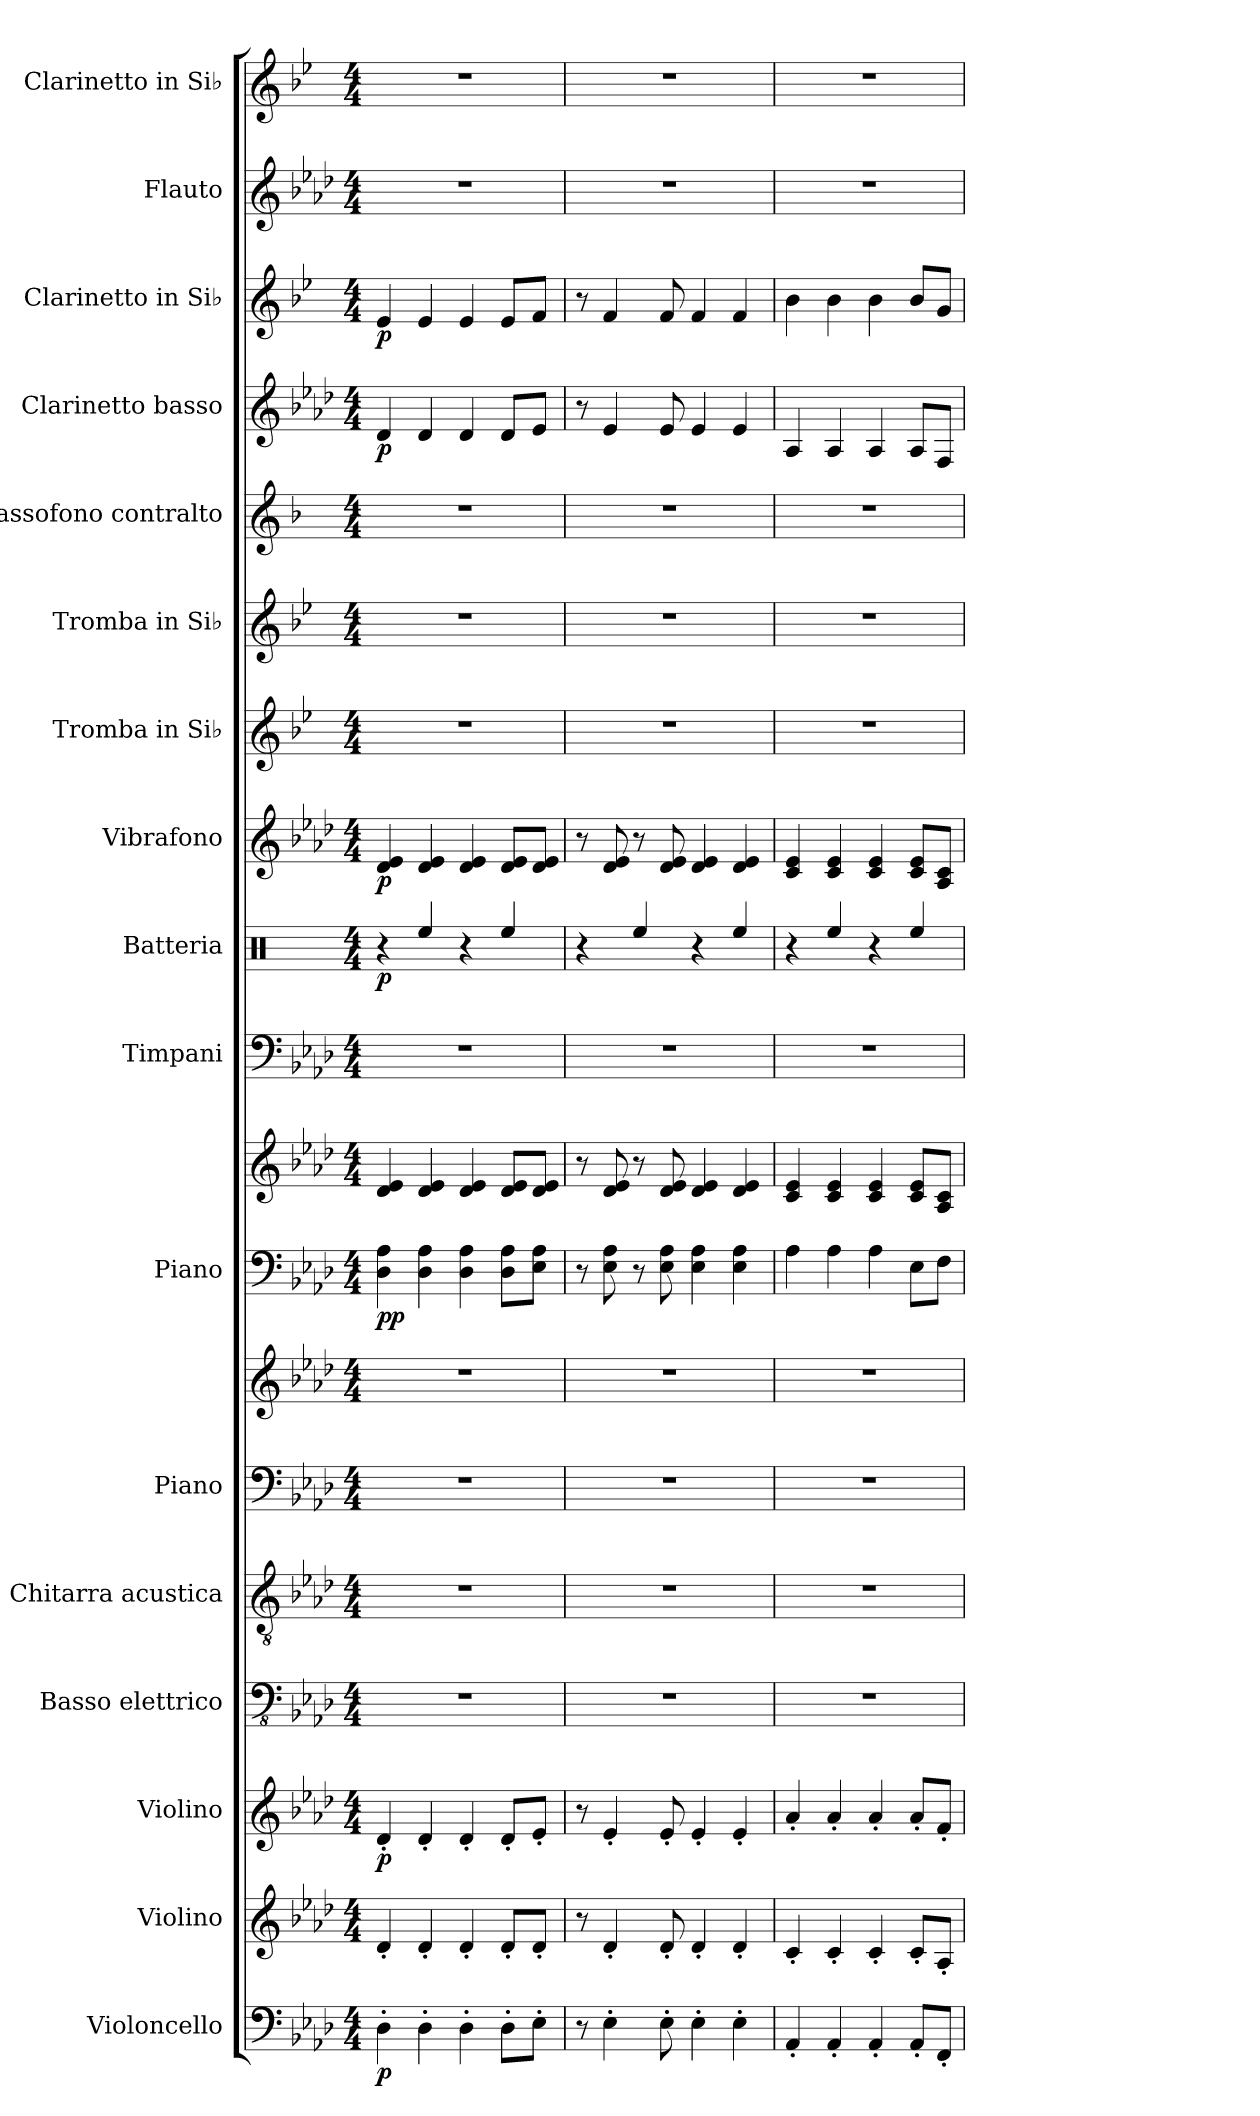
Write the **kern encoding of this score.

**kern	**dynam	**kern	**kern	**dynam	**kern	**kern	**kern	**kern	**kern	**kern	**dynam	**kern	**kern	**dynam	**kern	**dynam	**kern	**kern	**kern	**kern	**dynam	**kern	**dynam	**kern	**kern
*part17	*part17	*part16	*part15	*part15	*part14	*part13	*part12	*part12	*part11	*part11	*part11	*part10	*part9	*part9	*part8	*part8	*part7	*part6	*part5	*part4	*part4	*part3	*part3	*part2	*part1
*staff19	*staff19	*staff18	*staff17	*staff17	*staff16	*staff15	*staff14	*staff13	*staff12	*staff11	*staff11/12	*staff10	*staff9	*staff9	*staff8	*staff8	*staff7	*staff6	*staff5	*staff4	*staff4	*staff3	*staff3	*staff2	*staff1
*I"Violoncello	*	*I"Violino	*I"Violino	*	*I"Basso elettrico	*I"Chitarra acustica	*I"Piano	*	*I"Piano	*	*	*I"Timpani	*I"Batteria	*	*I"Vibrafono	*	*I"Tromba in Si♭	*I"Tromba in Si♭	*I"Sassofono contralto	*I"Clarinetto basso	*	*I"Clarinetto in Si♭	*	*I"Flauto	*I"Clarinetto in Si♭
*I'Vc.	*	*I'Vln.	*I'Vln.	*	*I'B. el.	*	*	*	*	*	*	*I'Timp.	*I'Batt.	*	*I'Vib.	*	*I'Tr. Si♭	*I'Tr. Si♭	*	*I'Cl. b.	*	*I'Cl. Si♭	*	*I'Fl.	*I'Cl. Si♭
*clefF4	*	*clefG2	*clefG2	*	*clefFv4	*clefGv2	*clefF4	*clefG2	*clefF4	*clefG2	*	*clefF4	*clefX	*	*clefG2	*	*clefG2	*clefG2	*clefG2	*clefG2	*	*clefG2	*	*clefG2	*clefG2
*	*	*	*	*	*	*	*	*	*	*	*	*	*	*	*	*	*ITrd1c2	*ITrd1c2	*ITrd5c9	*ITrd8c14	*	*ITrd1c2	*	*	*ITrd1c2
*k[b-e-a-d-]	*	*k[b-e-a-d-]	*k[b-e-a-d-]	*	*k[b-e-a-d-]	*k[b-e-a-d-]	*k[b-e-a-d-]	*k[b-e-a-d-]	*k[b-e-a-d-]	*k[b-e-a-d-]	*	*k[b-e-a-d-]	*k[]	*	*k[b-e-a-d-]	*	*k[b-e-a-d-]	*k[b-e-a-d-]	*k[b-e-a-d-]	*k[b-e-a-d-]	*	*k[b-e-a-d-]	*	*k[b-e-a-d-]	*k[b-e-a-d-]
*M4/4	*	*M4/4	*M4/4	*	*M4/4	*M4/4	*M4/4	*M4/4	*M4/4	*M4/4	*	*M4/4	*M4/4	*	*M4/4	*	*M4/4	*M4/4	*M4/4	*M4/4	*	*M4/4	*	*M4/4	*M4/4
*MM140	*	*MM140	*MM140	*	*MM140	*MM140	*MM140	*MM140	*MM140	*MM140	*	*MM140	*MM140	*	*MM140	*	*MM140	*MM140	*MM140	*MM140	*	*MM140	*	*MM140	*MM140
=1	=1	=1	=1	=1	=1	=1	=1	=1	=1	=1	=1	=1	=1	=1	=1	=1	=1	=1	=1	=1	=1	=1	=1	=1	=1
!	!LO:DY:b	!	!	!LO:DY:b	!	!	!	!	!	!	!LO:DY:b=2	!	!	!	!	!	!	!	!	!	!	!	!	!	!
!	!	!	!	!	!	!	!	!	!	!	!LO:DY:n=1:b	!	!	!LO:DY:b	!	!LO:DY:b	!	!	!	!	!LO:DY:b	!	!LO:DY:b	!	!
4D-'\	p	4d-'/	4d-'/	p	1r	1r	1r	1r	4D-\ 4A-\	4d-/ 4e-/	p p	1r	4r	p	4d-/ 4e-/	p	1r	1r	1r	4D-/	p	4d-/	p	1r	1r
4D-'\	.	4d-'/	4d-'/	.	.	.	.	.	4D-\ 4A-\	4d-/ 4e-/	.	.	4Ree/	.	4d-/ 4e-/	.	.	.	.	4D-/	.	4d-/	.	.	.
4D-'\	.	4d-'/	4d-'/	.	.	.	.	.	4D-\ 4A-\	4d-/ 4e-/	.	.	4r	.	4d-/ 4e-/	.	.	.	.	4D-/	.	4d-/	.	.	.
8D-'\L	.	8d-'/L	8d-'/L	.	.	.	.	.	8D-\ 8A-\L	8d-/ 8e-/L	.	.	4Ree/	.	8d-/ 8e-/L	.	.	.	.	8D-/L	.	8d-/L	.	.	.
8E-'\J	.	8d-'/J	8e-'/J	.	.	.	.	.	8E-\ 8A-\J	8d-/ 8e-/J	.	.	.	.	8d-/ 8e-/J	.	.	.	.	8E-/J	.	8e-/J	.	.	.
=2	=2	=2	=2	=2	=2	=2	=2	=2	=2	=2	=2	=2	=2	=2	=2	=2	=2	=2	=2	=2	=2	=2	=2	=2	=2
8r	.	8r	8r	.	1r	1r	1r	1r	8r	8r	.	1r	4r	.	8r	.	1r	1r	1r	8r	.	8r	.	1r	1r
4E-'\	.	4d-'/	4e-'/	.	.	.	.	.	8E-\ 8A-\	8d-/ 8e-/	.	.	.	.	8d-/ 8e-/	.	.	.	.	4E-/	.	4e-/	.	.	.
.	.	.	.	.	.	.	.	.	8r	8r	.	.	4Ree/	.	8r	.	.	.	.	.	.	.	.	.	.
8E-'\	.	8d-'/	8e-'/	.	.	.	.	.	8E-\ 8A-\	8d-/ 8e-/	.	.	.	.	8d-/ 8e-/	.	.	.	.	8E-/	.	8e-/	.	.	.
4E-'\	.	4d-'/	4e-'/	.	.	.	.	.	4E-\ 4A-\	4d-/ 4e-/	.	.	4r	.	4d-/ 4e-/	.	.	.	.	4E-/	.	4e-/	.	.	.
4E-'\	.	4d-'/	4e-'/	.	.	.	.	.	4E-\ 4A-\	4d-/ 4e-/	.	.	4Ree/	.	4d-/ 4e-/	.	.	.	.	4E-/	.	4e-/	.	.	.
=3	=3	=3	=3	=3	=3	=3	=3	=3	=3	=3	=3	=3	=3	=3	=3	=3	=3	=3	=3	=3	=3	=3	=3	=3	=3
4AA-'/	.	4c'/	4a-'/	.	1r	1r	1r	1r	4A-\	4c/ 4e-/	.	1r	4r	.	4c/ 4e-/	.	1r	1r	1r	4AA-/	.	4a-\	.	1r	1r
4AA-'/	.	4c'/	4a-'/	.	.	.	.	.	4A-\	4c/ 4e-/	.	.	4Ree/	.	4c/ 4e-/	.	.	.	.	4AA-/	.	4a-\	.	.	.
4AA-'/	.	4c'/	4a-'/	.	.	.	.	.	4A-\	4c/ 4e-/	.	.	4r	.	4c/ 4e-/	.	.	.	.	4AA-/	.	4a-\	.	.	.
8AA-'/L	.	8c'/L	8a-'/L	.	.	.	.	.	8E-\L	8c/ 8e-/L	.	.	4Ree/	.	8c/ 8e-/L	.	.	.	.	8AA-/L	.	8a-/L	.	.	.
8FF'/J	.	8A-'/J	8f'/J	.	.	.	.	.	8F\J	8A-/ 8c/J	.	.	.	.	8A-/ 8c/J	.	.	.	.	8FF/J	.	8f/J	.	.	.
=	=	=	=	=	=	=	=	=	=	=	=	=	=	=	=	=	=	=	=	=	=	=	=	=	=
*-	*-	*-	*-	*-	*-	*-	*-	*-	*-	*-	*-	*-	*-	*-	*-	*-	*-	*-	*-	*-	*-	*-	*-	*-	*-
